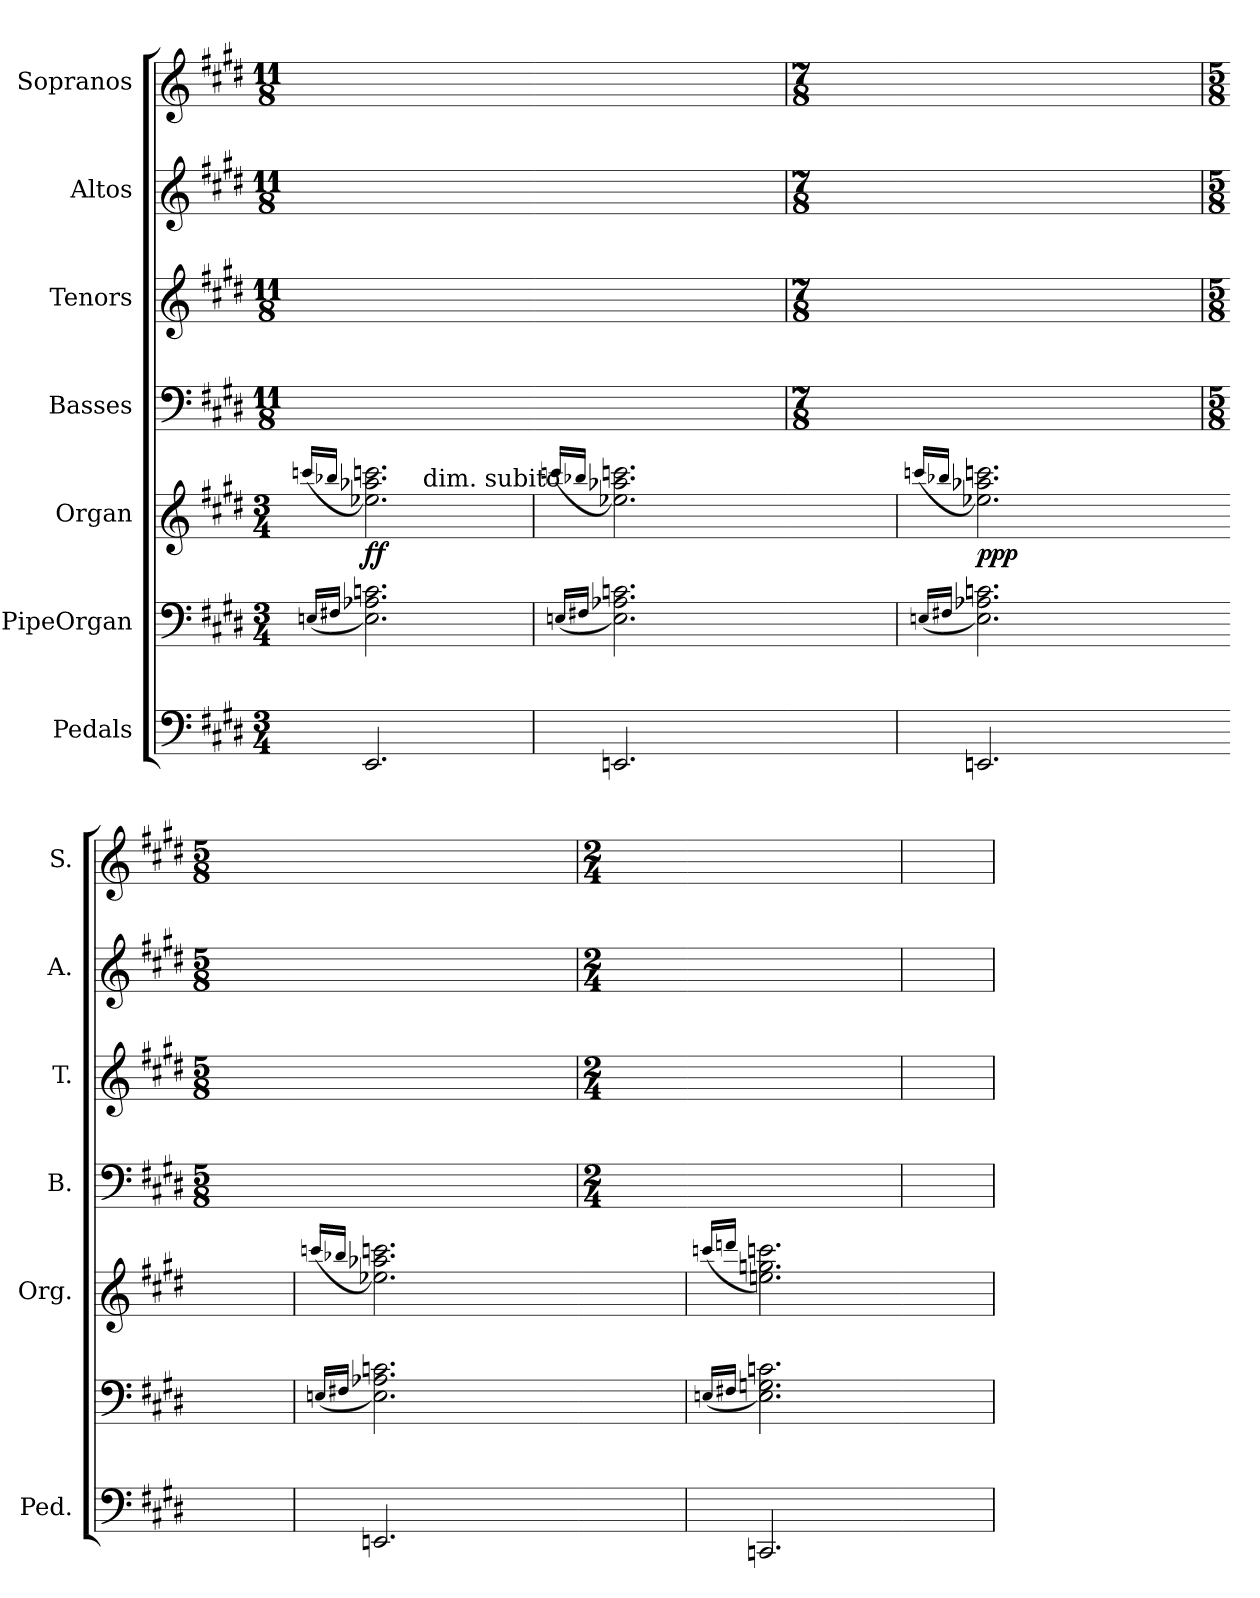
**kern	**kern	**kern	**dynam	**kern	**kern	**kern	**kern
*part7	*part6	*part5	*part5	*part4	*part3	*part2	*part1
*staff7	*staff6	*staff5	*staff5	*staff4	*staff3	*staff2	*staff1
*I"Pedals	*I"PipeOrgan	*I"Organ	*	*I"Basses	*I"Tenors	*I"Altos	*I"Sopranos
*I'Ped.	*	*I'Org.	*	*I'B.	*I'T.	*I'A.	*I'S.
*clefF4	*clefF4	*clefG2	*	*clefF4	*clefG2	*clefG2	*clefG2
*	*	*	*	*	*ITrd7c12	*	*
*k[f#c#g#d#]	*k[f#c#g#d#]	*k[f#c#g#d#]	*	*k[f#c#g#d#]	*k[f#c#g#d#]	*k[f#c#g#d#]	*k[f#c#g#d#]
*E:	*E:	*E:	*	*E:	*E:	*E:	*E:
*M3/4	*M3/4	*M3/4	*	*M11/8	*M11/8	*M11/8	*M11/8
=	=	=	=	=	=	=	=
.	(16qqEn/LL	(16qqcccn/LL	.	.	.	.	.
.	16qqF#X/JJ	16qqbb-X/JJ	.	.	.	.	.
*	*	*^	*	*	*	*	*
2.EE	2.E 2.A-X 2.cn)	2.ee-X 2.aa-X 2.cccn)	4ryy	ff	4ryy	4ryy	4ryy	4ryy
!	!	!	!LO:TX:t=dim. subito	!	!	!	!	!
.	.	.	2ryy	.	8ryy	8ryy	8ryy	8ryy
.	.	.	.	.	4.ryy	4.ryy	4.ryy	4.ryy
*	*	*v	*v	*	*	*	*	*
=	=	=	=-	=-	=-	=-	=-
.	(16qqEn/LL	(16qqcccn/LL	.	.	.	.	.
.	16qqF#X/JJ	16qqbb-X/JJ	.	.	.	.	.
2.EEni	2.E 2.A-X 2.cn)	2.ee-X 2.aa-X 2.cccn)	.	4ryy	4ryy	4ryy	4ryy
.	.	.	.	4ryy	4ryy	4ryy	4ryy
.	.	.	.	4ryy	4ryy	4ryy	4ryy
=-	=-	=-	=	=	=	=	=
*	*	*	*	*M7/8	*M7/8	*M7/8	*M7/8
4ryy	4ryy	4ryy	.	8ryy	8ryy	8ryy	8ryy
.	.	.	.	8ryy	8ryy	8ryy	8ryy
=	=	=	=-	=-	=-	=-	=-
.	(16qqEn/LL	(16qqcccn/LL	.	.	.	.	.
.	16qqF#X/JJ	16qqbb-X/JJ	.	.	.	.	.
2.EEni	2.E 2.A-X 2.cn)	2.ee-X 2.aa-X 2.cccn)	ppp	8ryy	8ryy	8ryy	8ryy
.	.	.	.	8ryy	8ryy	8ryy	8ryy
.	.	.	.	8ryy	8ryy	8ryy	8ryy
.	.	.	.	8ryy	8ryy	8ryy	8ryy
.	.	.	.	8ryy	8ryy	8ryy	8ryy
.	.	.	.	8ryy	8ryy	8ryy	8ryy
=-	=-	=-	=	=	=	=	=
*	*	*	*	*M5/8	*M5/8	*M5/8	*M5/8
8ryy	8ryy	8ryy	.	8ryy	8ryy	8ryy	8ryy
=	=	=	=-	=-	=-	=-	=-
.	(16qqEn/LL	(16qqcccn/LL	.	.	.	.	.
.	16qqF#X/JJ	16qqbb-X/JJ	.	.	.	.	.
2.EEni	2.E 2.A-X 2.cn)	2.ee-X 2.aa-X 2.cccn)	.	8ryy	8ryy	8ryy	8ryy
.	.	.	.	8ryy	8ryy	8ryy	8ryy
.	.	.	.	8ryy	8ryy	8ryy	8ryy
.	.	.	.	8ryy	8ryy	8ryy	8ryy
.	.	.	.	4ryy	4ryy	4ryy	4ryy
=-	=-	=-	=	=	=	=	=
*	*	*	*	*M2/4	*M2/4	*M2/4	*M2/4
4ryy	4ryy	4ryy	.	4ryy	4ryy	4ryy	4ryy
=	=	=	=-	=-	=-	=-	=-
.	(16qqEn/LL	(16qqcccn/LL	.	.	.	.	.
.	16qqF#X/JJ	16qqdddn/JJ	.	.	.	.	.
2.CCn	2.E 2.Gn 2.cn)	2.een 2.ggn 2.cccn)	.	4ryy	4ryy	4ryy	4ryy
.	.	.	.	2ryy	2ryy	2ryy	2ryy
=-	=-	=-	=	=	=	=	=
2ryy	2ryy	2ryy	.	2ryy	2ryy	2ryy	2ryy
=	=	=	=	=	=	=	=
*-	*-	*-	*-	*-	*-	*-	*-
